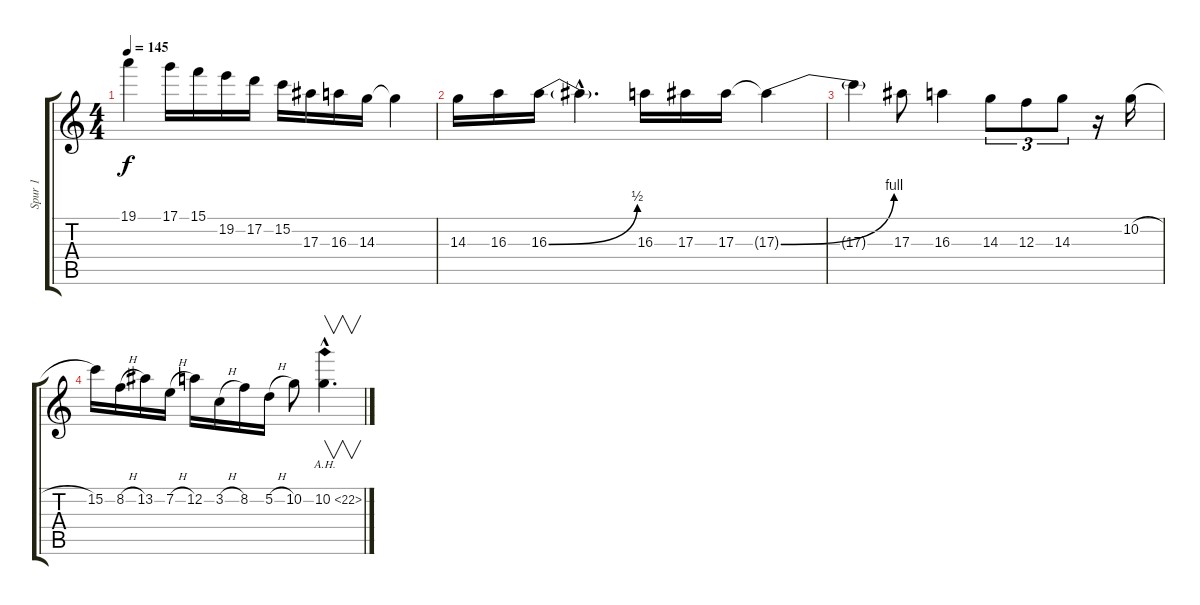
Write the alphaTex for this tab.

\track ("Spur 1" "Spur 1") {instrument distortionguitar}
\staff {score tabs}
\tuning (D4 A3 F3 C3 G2 C2) {hide}
\ts (4 4)
\tempo 145
\clef g2
\ks c
19.1.4{dy f} 17.1.16 15.1.16 19.2.16 17.2.16 15.2.16 17.3.16 16.3.16 14.3.16 14.3{t}.4 |
14.3.16 16.3.16 16.3{be (bend 0 0 60 2)}.16 16.3{hac t}.4{d} 16.3.16 17.3.16 17.3.16 17.3{be (bend 0 0 60 4) t}.4 |
17.3{t}.4 17.3.8 16.3.4 14.3.8{tu (3 2)} 12.3.8{tu (3 2)} 14.3.8{tu (3 2)} r.16 10.2{h}.16 |
15.2.16 8.2{h}.16 13.2.16 7.2{h}.16 12.2.16 3.2{h}.16 8.2.16 5.2{h}.16 10.2.8 10.2{ah 12 hac}.4{v d}
